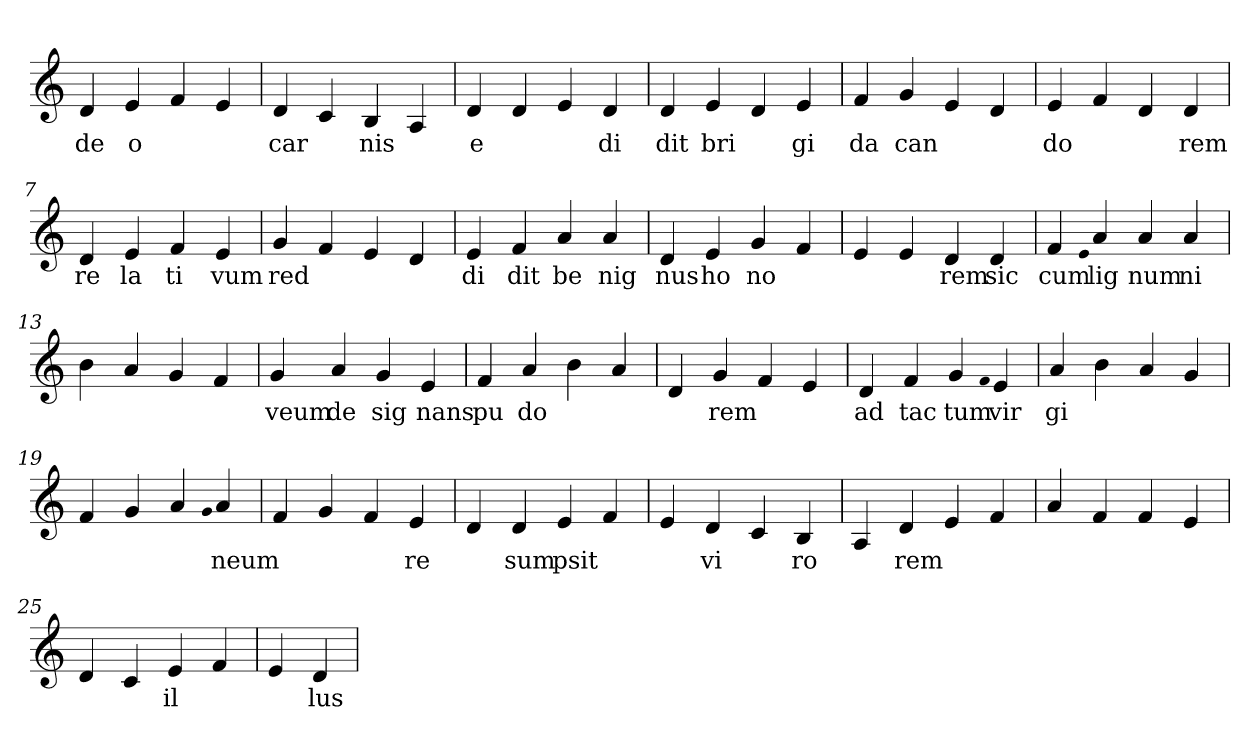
**kern	**text
*part1	*part1
*staff1	*staff1
*clefG2	*
=1	=1
4d	de
4e	o
4f	.
4e	.
=2	=2
4d	car
4c	.
4B	nis
4A	.
=3	=3
4d	e
4d	.
4e	.
4d	di
=4	=4
4d	dit
4e	bri
4d	.
4e	gi
=5	=5
4f	da
4g	can
4e	.
4d	.
=6	=6
4e	do
4f	.
4d	.
4d	rem
=7	=7
4d	re
4e	la
4f	ti
4e	vum
=8	=8
4g	red
4f	.
4e	.
4d	.
=9	=9
4e	di
4f	dit
4a	be
4a	nig
=10	=10
4d	nus
4e	ho
4g	no
4f	.
=11	=11
4e	.
4e	.
4d	rem
4d	sic
=12	=12
4f	cum
qqe	.
4a	lig
4a	num
4a	ni
=13	=13
4b	.
4a	.
4g	.
4f	.
=14	=14
4g	veum
4a	de
4g	sig
4e	nans
=15	=15
4f	pu
4a	do
4b	.
4a	.
=16	=16
4d	.
4g	rem
4f	.
4e	.
=17	=17
4d	ad
4f	tac
4g	tum
qqf	.
4e	vir
=18	=18
4a	gi
4b	.
4a	.
4g	.
=19	=19
4f	.
4g	.
4a	.
qqg	.
4a	neum
=20	=20
4f	.
4g	.
4f	.
4e	re
=21	=21
4d	.
4d	sum
4e	psit
4f	.
=22	=22
4e	.
4d	vi
4c	.
4B	ro
=23	=23
4A	.
4d	rem
4e	.
4f	.
=24	=24
4a	.
4f	.
4f	.
4e	.
=25	=25
4d	.
4c	.
4e	il
4f	.
=26	=26
4e	.
4d	lus
=	=
*-	*-
